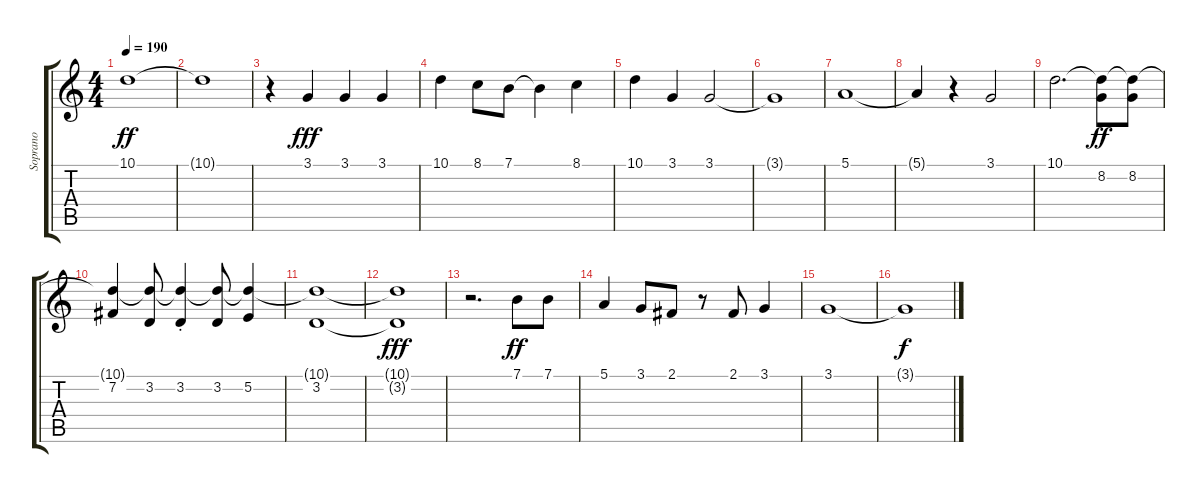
\track ("Soprano" "Soprano") {instrument voiceoohs}
\staff {score tabs}
\tuning (E4 B3 G3 D3 A2 E2) {hide}
\ts (4 4)
\tempo 190
\clef g2
\ks c
10.1.1{dy ff} |
10.1{t}.1 |
r.4 3.1.4{dy fff} 3.1.4 3.1.4 |
10.1.4 8.1.8 7.1.8 7.1{t}.4 8.1.4 |
10.1.4 3.1.4 3.1.2 |
3.1{t}.1 |
5.1.1 |
5.1{t}.4 r.4 3.1.2 |
10.1.2{d} (10.1{t} 8.2).8{dy ff} (10.1{t} 8.2).8 |
(10.1{t} 7.2).4 (10.1{t} 3.2).8 (10.1{t} 3.2{st}).4 (10.1{t} 3.2).8 (10.1{t} 5.2).4 |
(10.1{t} 3.2).1 |
(10.1{t} 3.2{t}).1{dy fff} |
r.2{d} 7.1.8{dy ff} 7.1.8 |
5.1.4 3.1.8 2.1.8 r.8 2.1.8 3.1.4 |
3.1.1 |
3.1{t}.1{dy f}
